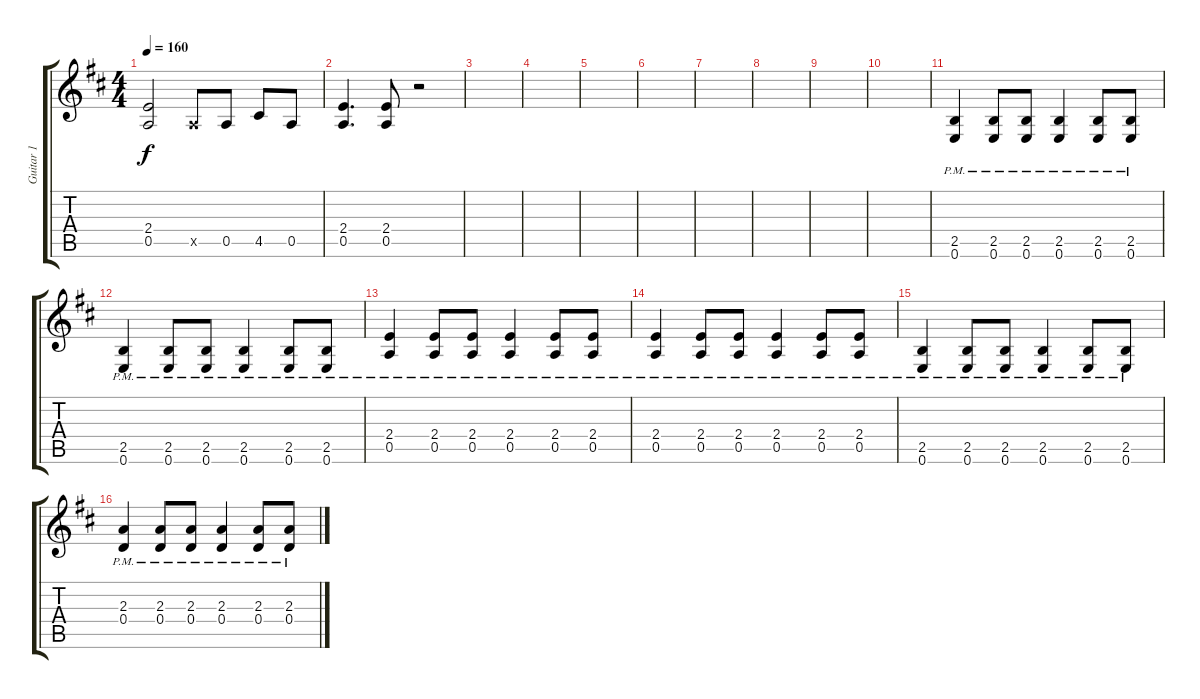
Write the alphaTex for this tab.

\track ("Guitar 1" "Guitar 1") {instrument distortionguitar}
\staff {score tabs}
\tuning (E4 B3 G3 D3 A2 E2) {hide}
\ts (4 4)
\tempo 160
\clef g2
\ks d
(2.4 0.5).2{dy f} 0.5{x}.8 0.5.8 4.5.8 0.5.8 |
(2.4 0.5).4{d} (2.4 0.5).8 r.2 |
|
|
|
|
|
|
|
|
(2.5{pm} 0.6{pm}).4 (2.5{pm} 0.6{pm}).8 (2.5{pm} 0.6{pm}).8 (2.5{pm} 0.6{pm}).4 (2.5{pm} 0.6{pm}).8 (2.5{pm} 0.6{pm}).8 |
(2.5{pm} 0.6{pm}).4 (2.5{pm} 0.6{pm}).8 (2.5{pm} 0.6{pm}).8 (2.5{pm} 0.6{pm}).4 (2.5{pm} 0.6{pm}).8 (2.5{pm} 0.6{pm}).8 |
(2.4{pm} 0.5{pm}).4 (2.4{pm} 0.5{pm}).8 (2.4{pm} 0.5{pm}).8 (2.4{pm} 0.5{pm}).4 (2.4{pm} 0.5{pm}).8 (2.4{pm} 0.5{pm}).8 |
(2.4{pm} 0.5{pm}).4 (2.4{pm} 0.5{pm}).8 (2.4{pm} 0.5{pm}).8 (2.4{pm} 0.5{pm}).4 (2.4{pm} 0.5{pm}).8 (2.4{pm} 0.5{pm}).8 |
(2.5{pm} 0.6{pm}).4 (2.5{pm} 0.6{pm}).8 (2.5{pm} 0.6{pm}).8 (2.5{pm} 0.6{pm}).4 (2.5{pm} 0.6{pm}).8 (2.5{pm} 0.6{pm}).8 |
(2.3{pm} 0.4{pm}).4 (2.3{pm} 0.4{pm}).8 (2.3{pm} 0.4{pm}).8 (2.3{pm} 0.4{pm}).4 (2.3{pm} 0.4{pm}).8 (2.3{pm} 0.4{pm}).8
